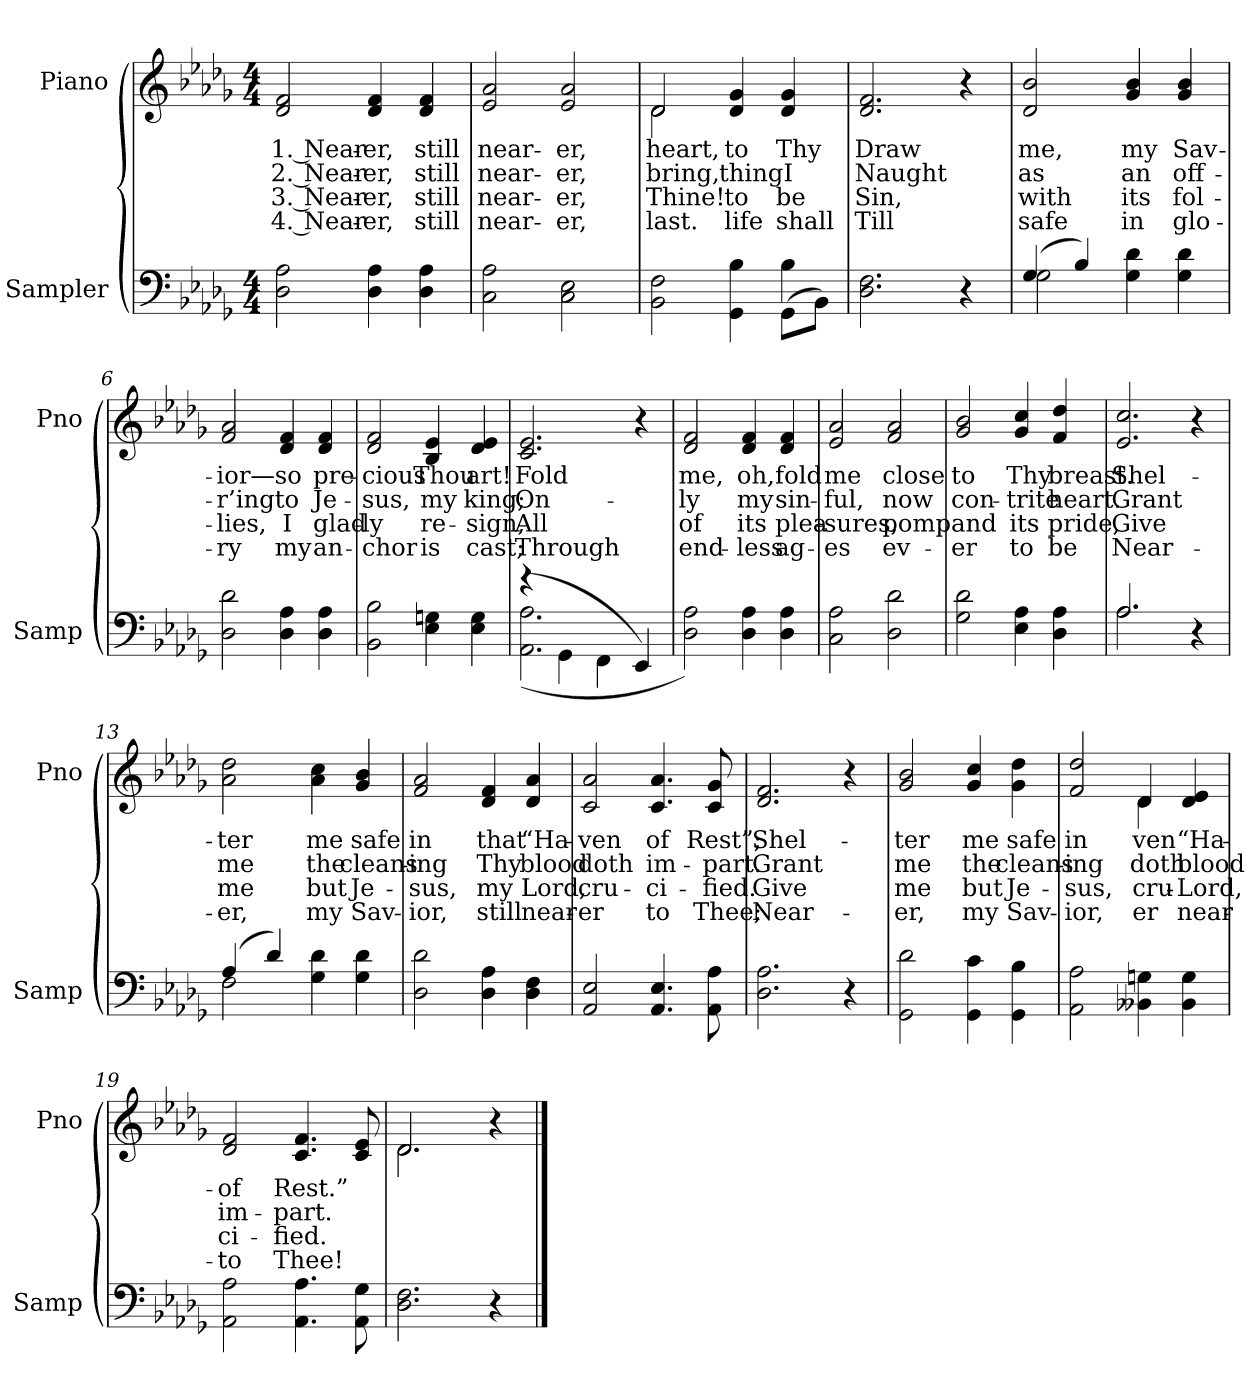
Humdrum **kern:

**kern	**kern	**text	**text	**text	**text
*part2	*part1	*part1	*part1	*part1	*part1
*staff2	*staff1	*staff1	*staff1	*staff1	*staff1
*I"Sampler	*I"Piano	*	*	*	*
*I'Samp	*I'Pno	*	*	*	*
*clefF4	*clefG2	*	*	*	*
*k[b-e-a-d-g-]	*k[b-e-a-d-g-]	*	*	*	*
*D-:	*D-:	*	*	*	*
*M4/4	*M4/4	*	*	*	*
=1	=1	=1	=1	=1	=1
2D- 2A-	2d- 2f	1. Near-	2. Near-	3. Near-	4. Near-
4D- 4A-	4d- 4f	-er,	-er,	-er,	-er,
4D- 4A-	4d- 4f	still	still	still	still
=2	=2	=2	=2	=2	=2
2C 2A-	2e- 2a-	near-	near-	near-	near-
2C 2E-	2e- 2a-	-er,	-er,	-er,	-er,
=3	=3	=3	=3	=3	=3
*^	*^	*	*	*	*
2BB- 2F	2.ryy	2d-/	2d-	heart,	bring,	Thine!	last.
4GG- 4B-	.	4d- 4g-	2ryy	to	-thing	to	life
(8GG-\L	4B-	4d- 4g-	.	Thy	I	be	shall
8BB-\J)	.	.	.	.	.	.	.
*v	*v	*	*	*	*	*	*
*	*v	*v	*	*	*	*
=4	=4	=4	=4	=4	=4
2.D- 2.F	2.d- 2.f	Draw	Naught	Sin,	Till
4r	4r	.	.	.	.
=5	=5	=5	=5	=5	=5
*^	*	*	*	*	*
(4G-/	2G-	2d- 2b-	me,	as	with	safe
4B-/)	.	.	.	.	.	.
4G- 4d-	2ryy	4g- 4b-	my	an	its	in
4G- 4d-	.	4g- 4b-	Sav-	off-	fol-	glo-
*v	*v	*	*	*	*	*
=6	=6	=6	=6	=6	=6
2D- 2d-	2f 2a-	-ior—	-r’ing	-lies,	-ry
4D- 4A-	4d- 4f	so	to	I	my
4D- 4A-	4d- 4f	pre-	Je-	glad-	an-
=7	=7	=7	=7	=7	=7
2BB- 2B-	2d- 2f	-cious	-sus,	-ly	-chor
4E- 4Gn	4B- 4e-	Thou	my	re-	is
4E- 4G	4d- 4e-	art!	king;	-sign,	cast;
=8	=8	=8	=8	=8	=8
*^	*	*	*	*	*
(4r	(2.AA- 2.A-	2.c 2.e-	Fold	On-	All	Through
4GG-\	.	.	.	.	.	.
4FF\	.	.	.	.	.	.
4EE-)	4ryy	4r	.	.	.	.
*v	*v	*	*	*	*	*
=9	=9	=9	=9	=9	=9
2D- 2A-)	2d- 2f	me,	-ly	of	end-
4D- 4A-	4d- 4f	oh,	my	its	-less
4D- 4A-	4d- 4f	fold	sin-	plea-	ag-
=10	=10	=10	=10	=10	=10
2C 2A-	2e- 2a-	me	-ful,	-sures,	-es
2D- 2d-	2f 2a-	close	now	pomp	ev-
=11	=11	=11	=11	=11	=11
2G- 2d-	2g- 2b-	to	con-	and	-er
4E- 4A-	4g- 4cc	Thy	-trite	its	to
4D- 4A-	4f 4dd-	breast.	heart.	pride,	be
=12	=12	=12	=12	=12	=12
*^	*	*	*	*	*
2.A-/	2.A-	2.e- 2.cc	Shel-	Grant	Give	Near-
4r	4ryy	4r	.	.	.	.
=13	=13	=13	=13	=13	=13	=13
(4A-/	2F	2a- 2dd-	-ter	me	me	-er,
4d-/)	.	.	.	.	.	.
4G- 4d-	2ryy	4a- 4cc	me	the	but	my
4G- 4d-	.	4g- 4b-	safe	cleans-	Je-	Sav-
*v	*v	*	*	*	*	*
=14	=14	=14	=14	=14	=14
2D- 2d-	2f 2a-	in	-ing	-sus,	-ior,
4D- 4A-	4d- 4f	that	Thy	my	still
4D- 4F	4d- 4a-	“Ha-	blood	Lord,	near-
=15	=15	=15	=15	=15	=15
2AA- 2E-	2c 2a-	-ven	doth	cru-	-er
4.AA- 4.E-	4.c 4.a-	of	im-	-ci-	to
8AA- 8A-	8c 8g-	Rest”;	-part.	-fied.	Thee;
=16	=16	=16	=16	=16	=16
2.D- 2.A-	2.d- 2.f	Shel-	Grant	Give	Near-
4r	4r	.	.	.	.
=17	=17	=17	=17	=17	=17
2GG- 2d-	2g- 2b-	-ter	me	me	-er,
4GG- 4c	4g- 4cc	me	the	but	my
4GG- 4B-	4g- 4dd-	safe	cleans-	Je-	Sav-
=18	=18	=18	=18	=18	=18
*	*^	*	*	*	*
2AA- 2A-	2f 2dd-	2ryy	in	-ing	-sus,	-ior,
4BB--X 4Gn	4d-/	4d-	-ven	doth	cru-	-er
4BB-- 4G	4d- 4e-	4ryy	“Ha-	blood	Lord,	near-
*	*v	*v	*	*	*	*
=19	=19	=19	=19	=19	=19
2AA- 2A-	2d- 2f	of	im-	-ci-	to
4.AA- 4.A-	4.c 4.f	Rest.”	-part.	-fied.	Thee!
8AA- 8G-	8c 8e-	.	.	.	.
=20	=20	=20	=20	=20	=20
*	*^	*	*	*	*
2.D- 2.F	2.d-/	2.d-	.	.	.	.
4r	4r	4ryy	.	.	.	.
*	*v	*v	*	*	*	*
==	==	==	==	==	==
*-	*-	*-	*-	*-	*-
